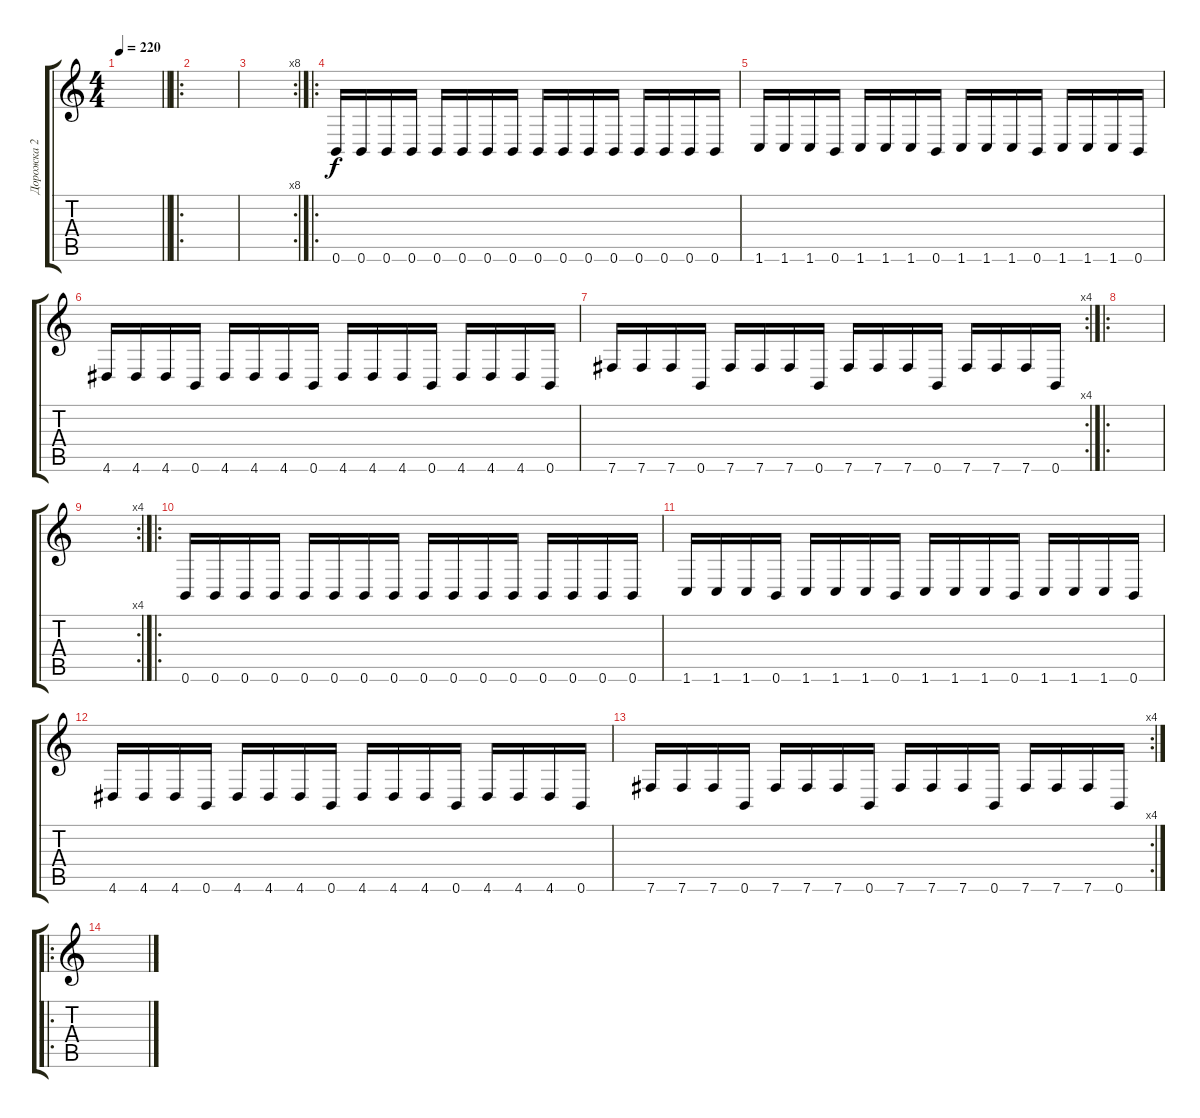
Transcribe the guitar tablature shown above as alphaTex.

\track ("Дорожка 2" "Дорожка 2") {instrument overdrivenguitar}
\staff {score tabs}
\tuning (B3 Gb3 D3 A2 E2 B1) {hide}
\ts (4 4)
\tempo 220
\clef g2
\barLineRight lightlight
\ks c
|
\ro
|
\rc 8
|
\ro
0.6.16 0.6.16 0.6.16 0.6.16 0.6.16 0.6.16 0.6.16 0.6.16 0.6.16 0.6.16 0.6.16 0.6.16 0.6.16 0.6.16 0.6.16 0.6.16 |
1.6.16 1.6.16 1.6.16 0.6.16 1.6.16 1.6.16 1.6.16 0.6.16 1.6.16 1.6.16 1.6.16 0.6.16 1.6.16 1.6.16 1.6.16 0.6.16 |
4.6.16 4.6.16 4.6.16 0.6.16 4.6.16 4.6.16 4.6.16 0.6.16 4.6.16 4.6.16 4.6.16 0.6.16 4.6.16 4.6.16 4.6.16 0.6.16 |
\rc 4
7.6.16 7.6.16 7.6.16 0.6.16 7.6.16 7.6.16 7.6.16 0.6.16 7.6.16 7.6.16 7.6.16 0.6.16 7.6.16 7.6.16 7.6.16 0.6.16 |
\ro
|
\rc 4
|
\ro
0.6.16 0.6.16 0.6.16 0.6.16 0.6.16 0.6.16 0.6.16 0.6.16 0.6.16 0.6.16 0.6.16 0.6.16 0.6.16 0.6.16 0.6.16 0.6.16 |
1.6.16 1.6.16 1.6.16 0.6.16 1.6.16 1.6.16 1.6.16 0.6.16 1.6.16 1.6.16 1.6.16 0.6.16 1.6.16 1.6.16 1.6.16 0.6.16 |
4.6.16 4.6.16 4.6.16 0.6.16 4.6.16 4.6.16 4.6.16 0.6.16 4.6.16 4.6.16 4.6.16 0.6.16 4.6.16 4.6.16 4.6.16 0.6.16 |
\rc 4
7.6.16 7.6.16 7.6.16 0.6.16 7.6.16 7.6.16 7.6.16 0.6.16 7.6.16 7.6.16 7.6.16 0.6.16 7.6.16 7.6.16 7.6.16 0.6.16 |
\ro
